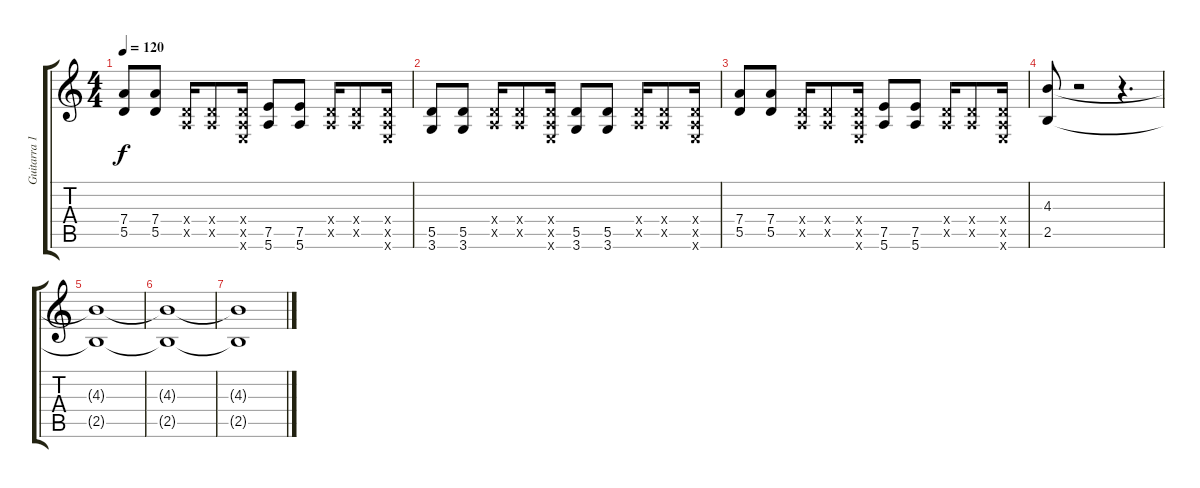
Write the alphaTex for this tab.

\track ("Guitarra 1" "Guitarra 1") {instrument overdrivenguitar}
\staff {score tabs}
\tuning (E4 B3 G3 D3 A2 E2) {hide}
\ts (4 4)
\tempo 120
\clef g2
\ks c
(7.4 5.5).8{dy f} (7.4 5.5).8 (0.4{x} 0.5{x}).16 (0.4{x} 0.5{x}).8 (0.4{x} 0.5{x} 0.6{x}).16 (7.5 5.6).8 (7.5 5.6).8 (0.4{x} 0.5{x}).16 (0.4{x} 0.5{x}).8 (0.4{x} 0.5{x} 0.6{x}).16 |
(5.5 3.6).8 (5.5 3.6).8 (0.4{x} 0.5{x}).16 (0.4{x} 0.5{x}).8 (0.4{x} 0.5{x} 0.6{x}).16 (5.5 3.6).8 (5.5 3.6).8 (0.4{x} 0.5{x}).16 (0.4{x} 0.5{x}).8 (0.4{x} 0.5{x} 0.6{x}).16 |
(7.4 5.5).8 (7.4 5.5).8 (0.4{x} 0.5{x}).16 (0.4{x} 0.5{x}).8 (0.4{x} 0.5{x} 0.6{x}).16 (7.5 5.6).8 (7.5 5.6).8 (0.4{x} 0.5{x}).16 (0.4{x} 0.5{x}).8 (0.4{x} 0.5{x} 0.6{x}).16 |
(4.3 2.5).8 r.2 r.4{d} |
(4.3{t} 2.5{t}).1 |
(4.3{t} 2.5{t}).1 |
(4.3{t} 2.5{t}).1
